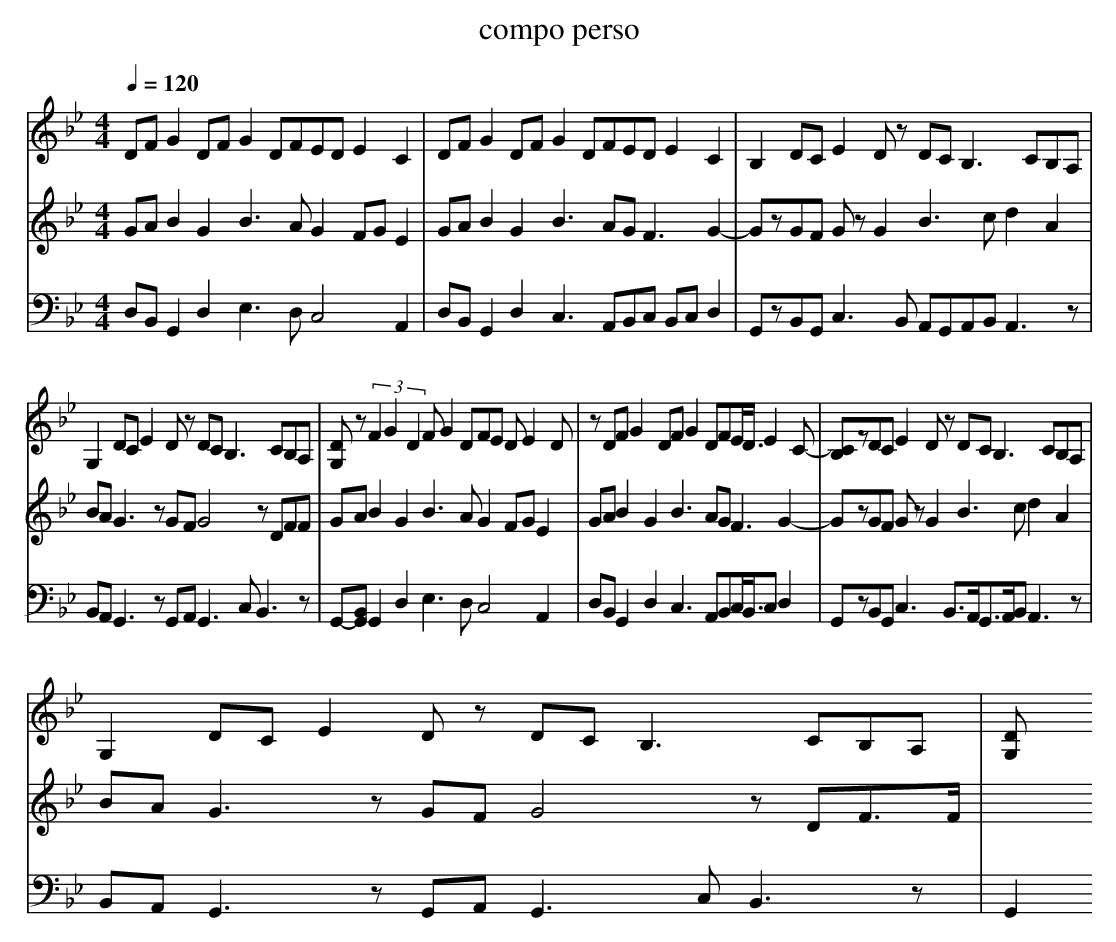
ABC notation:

X:1
T:compo perso
M:4/4
L:1/4
Q:1/4=120
K:Bb % 2 flats
V:1
D/F/G D/F/G D/F/E/D/ EC | D/F/G D/F/G D/F/E/D/ E C | B,D/C/ E D/z/ D/C/B,>CB,/A,/|
G,D/C/ ED/z/ D/C<B,C/B,/A,/|[D/G,/]z/(3FGDF/GD/F/E/ D/ED/|z/D/F/GD/F/GD/F/E/<D/EC/-|[C/B,/]z/D/C/ ED/z/ D/C<B,C/B,/A,/|
G,D/C/ ED/z/ D/C<B,C/B,/A,/|[D/G,/]
V:2
G/A/B GB3/A/G F/G/E|G/A/B GB3/A/G<FG-|G/z/G/F/ G/z/G B>c dA|
B/A/G3/z/G/F/ G2 z/D/F/F/|G/A/B GB3/A/G F/G/E|G/A/B GB3/A/G<FG-|G/z/G/F/ G/z/G B>c dA|
B/A/G3/z/G/F/ G2 z/D/F/>F/|
V:3
D,/B,,/G,, D,E,3/D,/C,2A,,|D,/B,,/G,, D,C,3/A,,/B,,/C,/ B,,/C,/D,|G,,/z/B,,/G,,/ C,3/B,,/ A,,/G,,/A,,/B,,/ A,,3/z/|
B,,/A,,/G,,3/z/G,,/A,,/ G,,3/C,/ B,,3/z/|G,,/-[B,,/G,,/]G,, D,E,3/D,/C,2A,,|D,/B,,/G,, D,C,3/A,,/B,,/C,/<B,,/C,/D,|G,,/z/B,,/G,,/ C,3/B,,/>A,,/G,,/>A,,/B,,/ A,,3/z/|
B,,/A,,/G,,3/z/G,,/A,,/ G,,3/C,/ B,,3/z/|G,,
